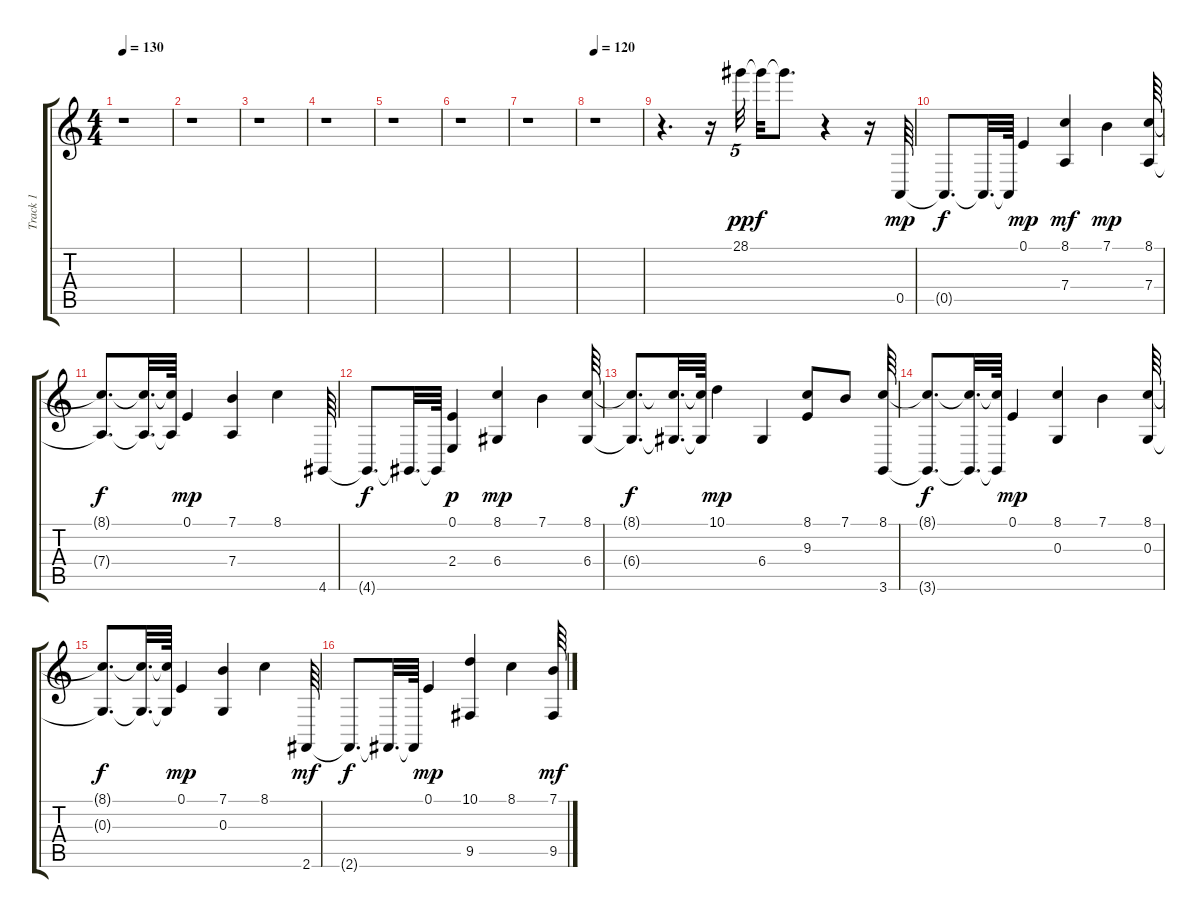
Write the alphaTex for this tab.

\track ("Track 1" "Track 1") {instrument acousticgrandpiano}
\staff {score tabs}
\tuning (E4 B3 G3 D3 A2 E2) {hide}
\ts (4 4)
\tempo 130
\clef g2
\ks c
r.1{dy f} |
r.1 |
r.1 |
r.1 |
r.1 |
r.1 |
r.1 |
\tempo 120
r.1 |
r.4{d} r.16 28.1.32{tu (5 4) dy pp beam splitsecondary} 28.1{t}.32{dy f} 28.1{t}.8{d} r.4 r.16 0.5.64{dy mp} |
0.5{t}.8{d dy f} 0.5{t}.32{d} 0.5{t}.64 0.1.4{dy mp} (8.1 7.4).4{dy mf} 7.1.4{dy mp} (8.1 7.4).64 |
(8.1{t} 7.4{t}).8{d dy f} (8.1{t} 7.4{t}).32{d} (8.1{t} 7.4{t}).64 0.1.4{dy mp} (7.1 7.4).4 8.1.4 4.6.64 |
4.6{t}.8{d dy f} 4.6{t}.32{d} 4.6{t}.64 (0.1 2.4).4{dy p} (8.1 6.4).4{dy mp} 7.1.4 (8.1 6.4).64 |
(8.1{t} 6.4{t}).8{d dy f} (8.1{t} 6.4{t}).32{d} (8.1{t} 6.4{t}).64 10.1.4{dy mp} 6.4.4 (8.1 9.3).8 7.1.8 (8.1 3.6).64 |
(8.1{t} 3.6{t}).8{d dy f} (8.1{t} 3.6{t}).32{d} (8.1{t} 3.6{t}).64 0.1.4{dy mp} (8.1 0.3).4 7.1.4 (8.1 0.3).64 |
(8.1{t} 0.3{t}).8{d dy f} (8.1{t} 0.3{t}).32{d} (8.1{t} 0.3{t}).64 0.1.4{dy mp} (7.1 0.3).4 8.1.4 2.6.64{dy mf} |
2.6{t}.8{d dy f} 2.6{t}.32{d} 2.6{t}.64 0.1.4{dy mp} (10.1 9.5).4 8.1.4 (7.1 9.5).64{dy mf}
